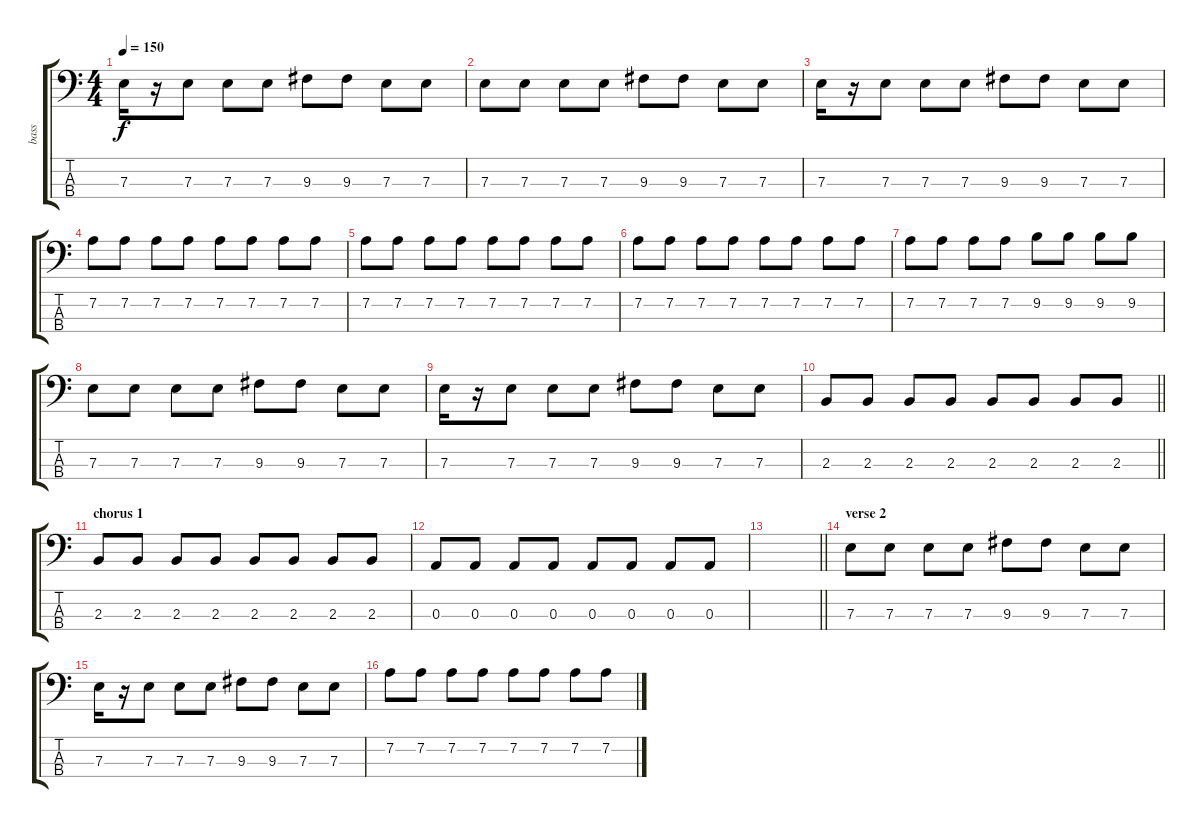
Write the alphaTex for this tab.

\track ("bass" "bass") {instrument electricbasspick}
\staff {score tabs}
\tuning (G2 D2 A1 E1) {hide}
\ts (4 4)
\tempo 150
\clef f4
\ks c
7.3.16{dy f} r.16 7.3.8 7.3.8 7.3.8 9.3.8 9.3.8 7.3.8 7.3.8 |
7.3.8 7.3.8 7.3.8 7.3.8 9.3.8 9.3.8 7.3.8 7.3.8 |
7.3.16 r.16 7.3.8 7.3.8 7.3.8 9.3.8 9.3.8 7.3.8 7.3.8 |
7.2.8 7.2.8 7.2.8 7.2.8 7.2.8 7.2.8 7.2.8 7.2.8 |
7.2.8 7.2.8 7.2.8 7.2.8 7.2.8 7.2.8 7.2.8 7.2.8 |
7.2.8 7.2.8 7.2.8 7.2.8 7.2.8 7.2.8 7.2.8 7.2.8 |
7.2.8 7.2.8 7.2.8 7.2.8 9.2.8 9.2.8 9.2.8 9.2.8 |
7.3.8 7.3.8 7.3.8 7.3.8 9.3.8 9.3.8 7.3.8 7.3.8 |
7.3.16 r.16 7.3.8 7.3.8 7.3.8 9.3.8 9.3.8 7.3.8 7.3.8 |
\barLineRight lightlight
2.3.8{volume 10 instrument distortionguitar} 2.3.8 2.3.8 2.3.8 2.3.8 2.3.8 2.3.8 2.3.8 |
\section ("" "chorus 1")
2.3.8 2.3.8 2.3.8 2.3.8 2.3.8 2.3.8 2.3.8 2.3.8 |
0.3.8 0.3.8 0.3.8 0.3.8 0.3.8 0.3.8 0.3.8 0.3.8 |
\barLineRight lightlight
|
\section ("" "verse 2")
7.3.8{volume 8 instrument electricbasspick} 7.3.8 7.3.8 7.3.8 9.3.8 9.3.8 7.3.8 7.3.8 |
7.3.16 r.16 7.3.8 7.3.8 7.3.8 9.3.8 9.3.8 7.3.8 7.3.8 |
7.2.8 7.2.8 7.2.8 7.2.8 7.2.8 7.2.8 7.2.8 7.2.8
